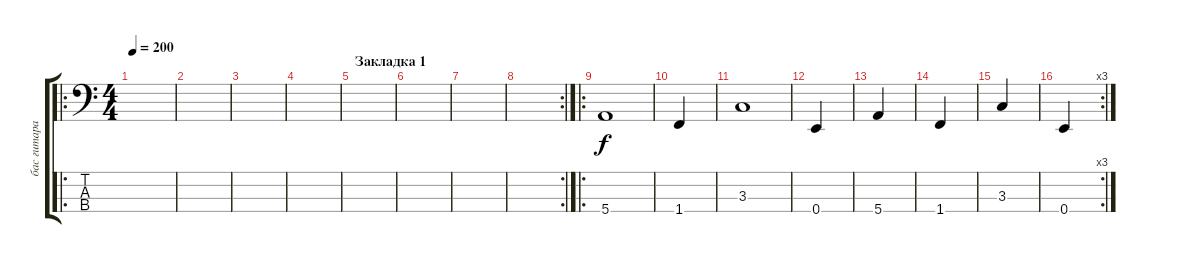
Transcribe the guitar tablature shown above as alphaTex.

\track ("бас гитара" "бас гитара") {instrument acousticbass}
\staff {score tabs}
\tuning (G2 D2 A1 E1) {hide}
\ro
\ts (4 4)
\tempo 200
\clef f4
\ks c
|
|
|
|
\section ("" "Закладка 1")
|
|
|
\rc 2
|
\ro
5.4.1 |
1.4.4 |
3.3.1 |
0.4.4 |
5.4.4 |
1.4.4 |
3.3.4 |
\rc 3
0.4.4
